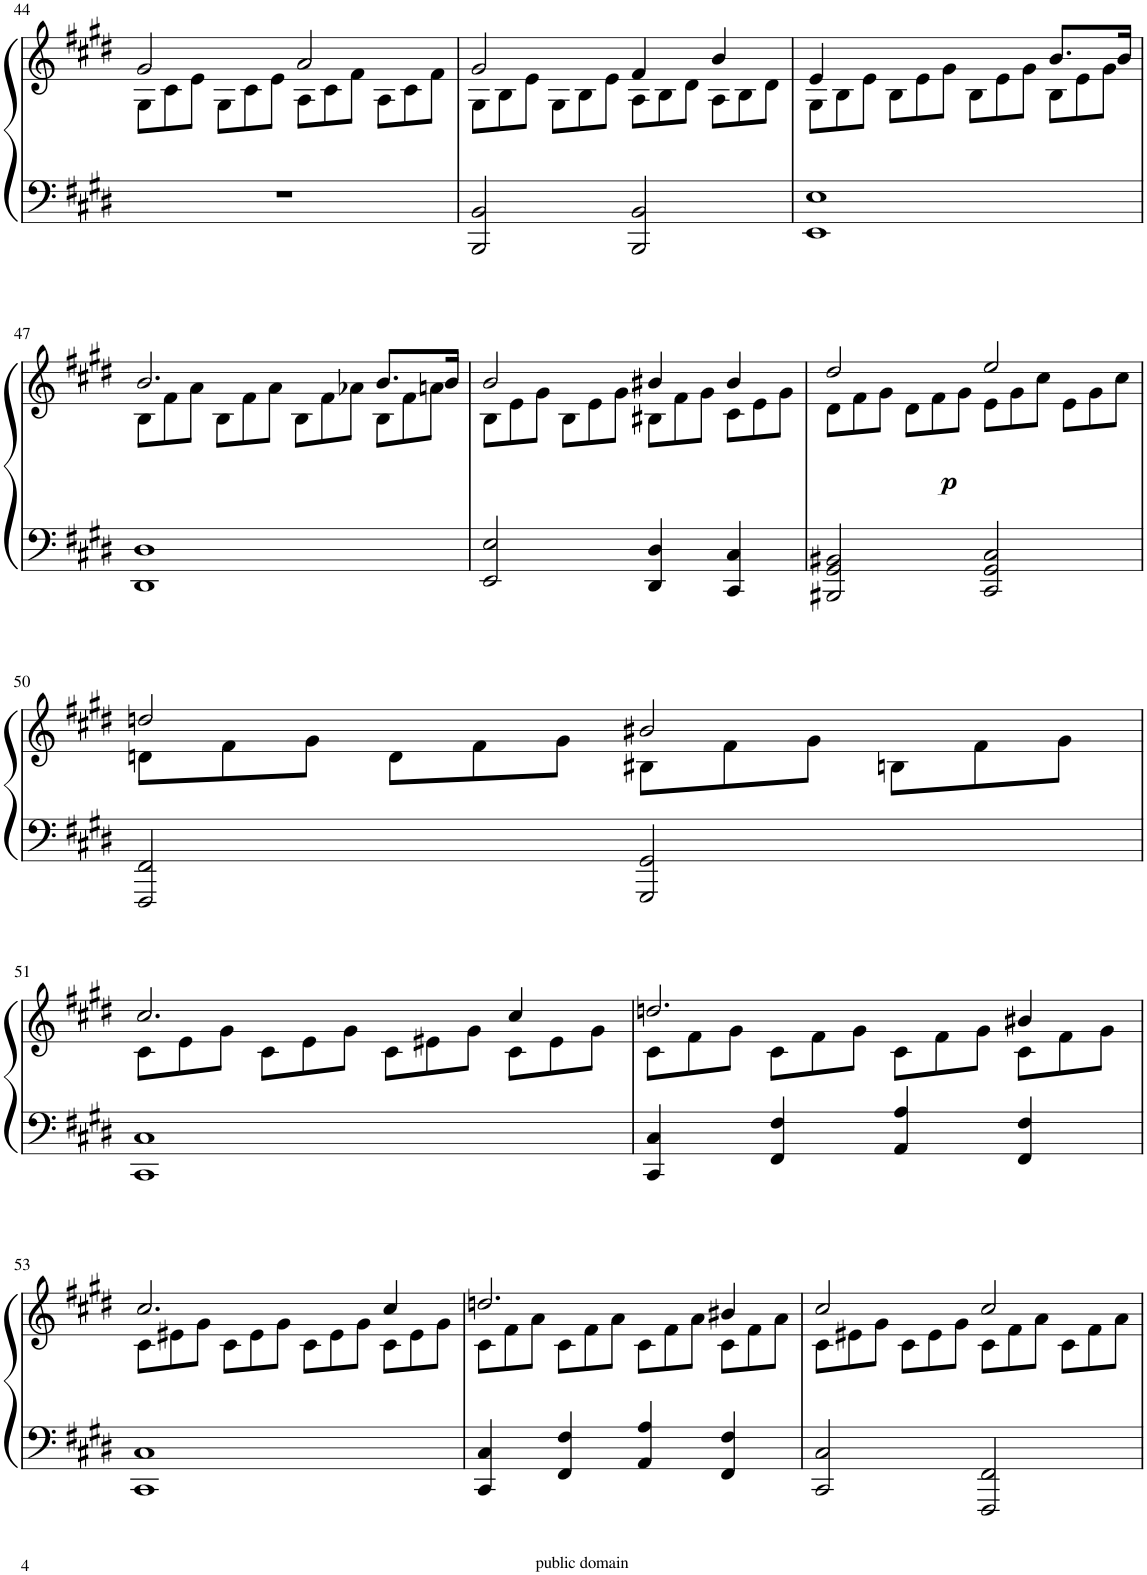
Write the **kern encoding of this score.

**kern	**kern	**dynam
*part1	*part1	*part1
*staff2	*staff1	*staff1/2
*I"Piano	*	*
*I'Pno	*	*
!!LO:PB:g=z
*clefF4	*clefG2	*
*k[f#c#g#d#]	*k[f#c#g#d#]	*
*M4/4	*M4/4	*
=44	=44	=44
*	*^	*
*	*	*Xtuplet	*
1r	2g#/	12G#\L	.
.	.	12c#\	.
.	.	12e\J	.
.	.	12G#\L	.
.	.	12c#\	.
.	.	12e\J	.
.	2a/	12A\L	.
.	.	12c#\	.
.	.	12f#\J	.
.	.	12A\L	.
.	.	12c#\	.
.	.	12f#\J	.
=45	=45	=45	=45
2BBB/ 2BB/	2g#/	12G#\L	.
.	.	12B\	.
.	.	12e\J	.
.	.	12G#\L	.
.	.	12B\	.
.	.	12e\J	.
2BBB/ 2BB/	4f#/	12A\L	.
.	.	12B\	.
.	.	12d#\J	.
.	4b/	12A\L	.
.	.	12B\	.
.	.	12d#\J	.
=46	=46	=46	=46
1EE 1E	4e/	12G#\L	.
.	.	12B\	.
.	.	12e\J	.
.	4ryy	12B\L	.
.	.	12e\	.
.	.	12g#\J	.
.	4ryy	12B\L	.
.	.	12e\	.
.	.	12g#\J	.
.	8.b/L	12B\L	.
.	.	12e\	.
.	.	12g#\J	.
.	16b/Jk	.	.
!!LO:LB:g=z	!!
=47	=47	=47	=47
1DD# 1D#	2.b/	12B\L	.
.	.	12f#\	.
.	.	12a\J	.
.	.	12B\L	.
.	.	12f#\	.
.	.	12a\J	.
.	.	12B\L	.
.	.	12f#\	.
.	.	12a-X\J	.
.	8.b/L	12B\L	.
.	.	12f#\	.
.	.	12an\J	.
.	16b/Jk	.	.
=48	=48	=48	=48
2EE/ 2E/	2b/	12B\L	.
.	.	12e\	.
.	.	12g#\J	.
.	.	12B\L	.
.	.	12e\	.
.	.	12g#\J	.
4DD#/ 4D#/	4b#X/	12B#X\L	.
.	.	12f#\	.
.	.	12g#\J	.
4CC#/ 4C#/	4b#/	12c#\L	.
.	.	12e\	.
.	.	12g#\J	.
=49	=49	=49	=49
!	!	!	!LO:DY:b
2BBB#X/ 2GG#/ 2BB#X/	2dd#/	12d#\L	p
.	.	12f#\	.
.	.	12g#\J	.
.	.	12d#\L	.
.	.	12f#\	.
.	.	12g#\J	.
2CC#/ 2GG#/ 2C#/	2ee/	12e\L	.
.	.	12g#\	.
.	.	12cc#\J	.
.	.	12e\L	.
.	.	12g#\	.
.	.	12cc#\J	.
!!LO:LB:g=z	!!
=50	=50	=50	=50
2FFF#/ 2FF#/	2ddn/	12dn\L	.
.	.	12f#\	.
.	.	12g#\J	.
.	.	12d\L	.
.	.	12f#\	.
.	.	12g#\J	.
2GGG#/ 2GG#/	2b#X/	12B#X\L	.
.	.	12f#\	.
.	.	12g#\J	.
.	.	12Bn\L	.
.	.	12f#\	.
.	.	12g#\J	.
!!LO:LB:g=z	!!
=51	=51	=51	=51
1CC# 1C#	2.cc#/	12c#\L	.
.	.	12e\	.
.	.	12g#\J	.
.	.	12c#\L	.
.	.	12e\	.
.	.	12g#\J	.
.	.	12c#\L	.
.	.	12e#X\	.
.	.	12g#\J	.
.	4cc#/	12c#\L	.
.	.	12e#\	.
.	.	12g#\J	.
=52	=52	=52	=52
4CC#/ 4C#/	2.ddn/	12c#\L	.
.	.	12f#\	.
.	.	12g#\J	.
4FF#/ 4F#/	.	12c#\L	.
.	.	12f#\	.
.	.	12g#\J	.
4AA/ 4A/	.	12c#\L	.
.	.	12f#\	.
.	.	12g#\J	.
4FF#/ 4F#/	4b#X/	12c#\L	.
.	.	12f#\	.
.	.	12g#\J	.
!!LO:LB:g=z	!!
=53	=53	=53	=53
1CC# 1C#	2.cc#/	12c#\L	.
.	.	12e#X\	.
.	.	12g#\J	.
.	.	12c#\L	.
.	.	12e#\	.
.	.	12g#\J	.
.	.	12c#\L	.
.	.	12e#\	.
.	.	12g#\J	.
.	4cc#/	12c#\L	.
.	.	12e#\	.
.	.	12g#\J	.
=54	=54	=54	=54
4CC#/ 4C#/	2.ddn/	12c#\L	.
.	.	12f#\	.
.	.	12a\J	.
4FF#/ 4F#/	.	12c#\L	.
.	.	12f#\	.
.	.	12a\J	.
4AA/ 4A/	.	12c#\L	.
.	.	12f#\	.
.	.	12a\J	.
4FF#/ 4F#/	4b#X/	12c#\L	.
.	.	12f#\	.
.	.	12a\J	.
=55	=55	=55	=55
2CC#/ 2C#/	2cc#/	12c#\L	.
.	.	12e#X\	.
.	.	12g#\J	.
.	.	12c#\L	.
.	.	12e#\	.
.	.	12g#\J	.
2FFF#/ 2FF#/	2cc#/	12c#\L	.
.	.	12f#\	.
.	.	12a\J	.
.	.	12c#\L	.
.	.	12f#\	.
.	.	12a\J	.
*	*v	*v	*
=	=	=
*-	*-	*-
